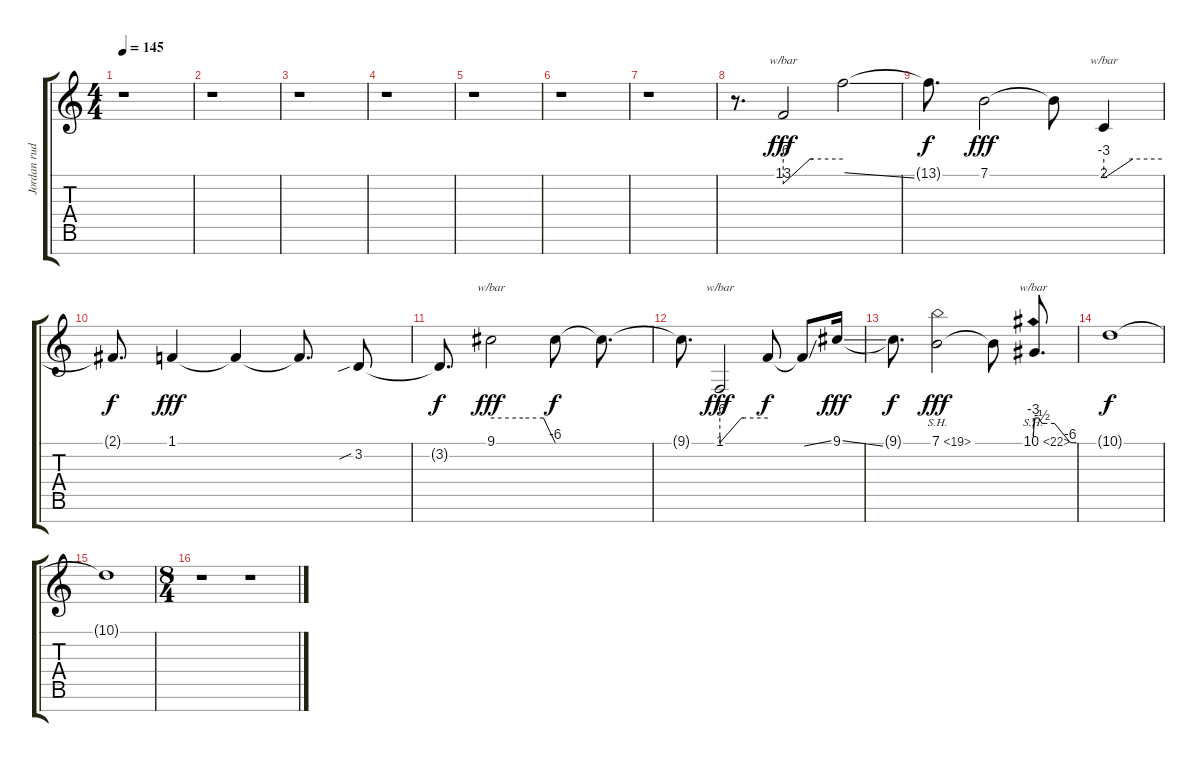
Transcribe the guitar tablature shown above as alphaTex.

\track ("Jordan rudess" "Jordan rud") {instrument synthstrings1}
\staff {score tabs}
\tuning (E4 B3 G3 D3 A2 E2 B1) {hide}
\ts (4 4)
\tempo 145
\clef g2
\ks c
r.1{dy f} |
r.1 |
r.1 |
r.1 |
r.1 |
r.1 |
r.1 |
r.8{d} 13.1.2{tbe (custom default 0 -24 27 0 30 0 60 0) dy fff volume 15 balance 2 instrument pad6metallic} 13.1{ss t}.2 |
13.1{t}.8{d dy f} 7.1.2{dy fff} 7.1{t}.8 2.1.4{tbe (custom default 0 -12 30 0 60 0)} |
2.1{t}.8{d dy f} 1.1.4{dy fff} 1.1{t}.4 1.1{t}.8{d} 3.2{sib}.8 |
3.2{t}.8{d dy f} 9.1.2{tbe (custom default 0 0 30 0 49 0 60 -24) dy fff} 9.1{t}.8{dy f} 9.1{t}.8{d} |
9.1{t}.8{d} 1.1.2{tbe (custom default 0 -24 27 0 30 0 60 0) dy fff} 1.1{t}.8{dy f} 1.1{ss t}.8 9.1{ss}.16{dy fff} |
9.1{t}.8{d dy f} 7.1{sh 12}.2{dy fff} 7.1{t}.8 10.1{sh 12}.8{d tbe (custom default 0 -12 2 0 8 0 12 -2 15 -2 30 -2 52 -24 60 -24)} |
10.1{t}.1{dy f} |
10.1{t}.1 |
\ts (8 4)
r.1 r.1
